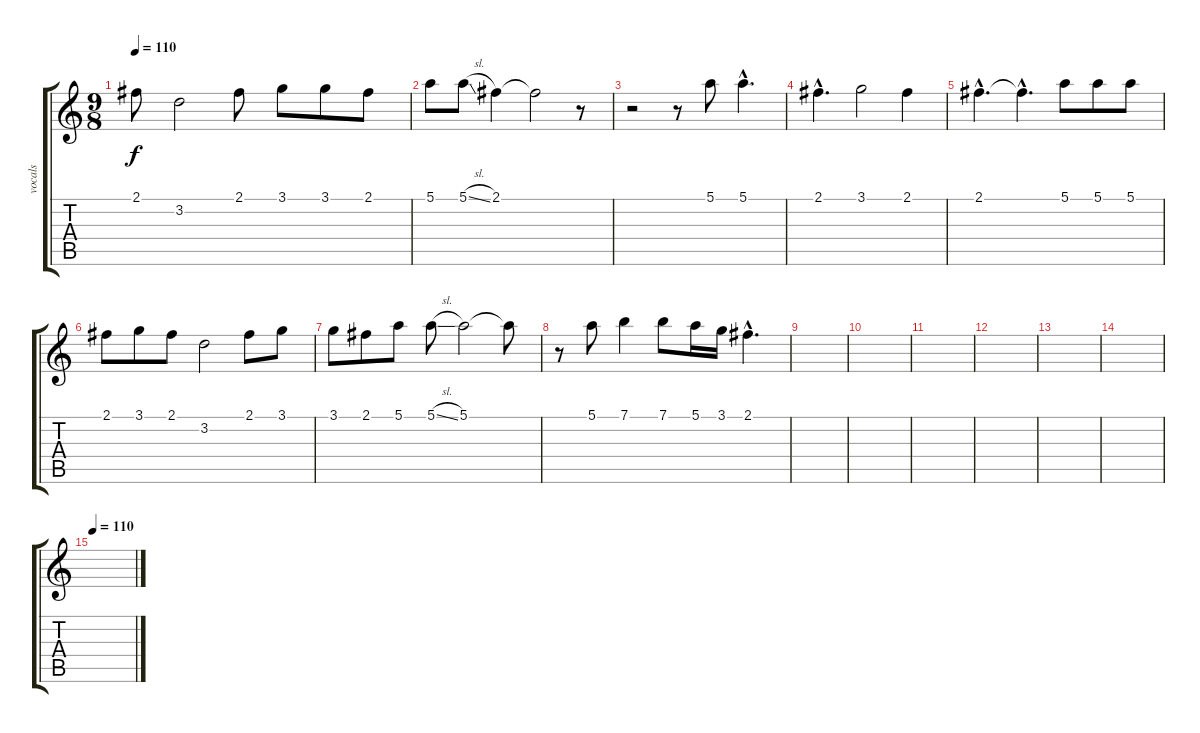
\track ("vocals" "vocals") {instrument acousticguitarnylon}
\staff {score tabs}
\tuning (E4 B3 G3 D3 A2 E2) {hide}
\ts (9 8)
\tempo 110
\clef g2
\ks c
2.1{t}.8{dy f} 3.2.2 2.1.8 3.1.8 3.1.8 2.1.8 |
5.1.8 5.1{sl}.8 2.1.4 2.1{t}.2 r.8 |
r.2 r.8 5.1.8 5.1{hac}.4{d} |
2.1{hac}.4{d} 3.1.2 2.1.4 |
2.1{hac}.4{d} 2.1{hac t}.4{d} 5.1.8 5.1.8 5.1.8 |
2.1.8 3.1.8 2.1.8 3.2.2 2.1.8 3.1.8 |
3.1.8 2.1.8 5.1.8 5.1{sl}.8 5.1.2 5.1{t}.8 |
r.8 5.1.8 7.1.4 7.1.8 5.1.16 3.1.16 2.1{hac}.4{d} |
|
|
|
|
|
|
\tempo 110
